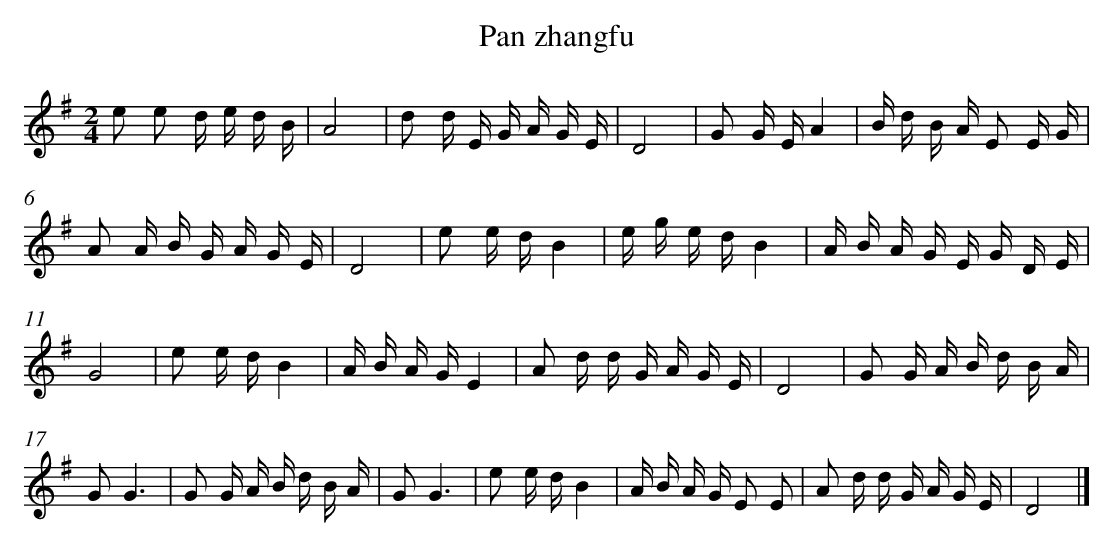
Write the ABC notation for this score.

X:1
T: Pan zhangfu
L: 1/16
M: 2/4
K: G
e2 e2 d e d B [I:setbarnb 1]|
A8 |
d2 d E G A G E |
D8 |
G2 G EA4 |
B d B A E2 E G |
A2 A B G A G E |
D8 |
e2 e dB4 |
e g e dB4 |
A B A G E G D E |
G8 |
e2 e dB4 |
A B A GE4 |
A2 d d G A G E |
D8 |
G2 G A B d B A |
G2G6 |
G2 G A B d B A |
G2G6 |
e2 e dB4 |
A B A G E2 E2 |
A2 d d G A G E |
D8 |]
